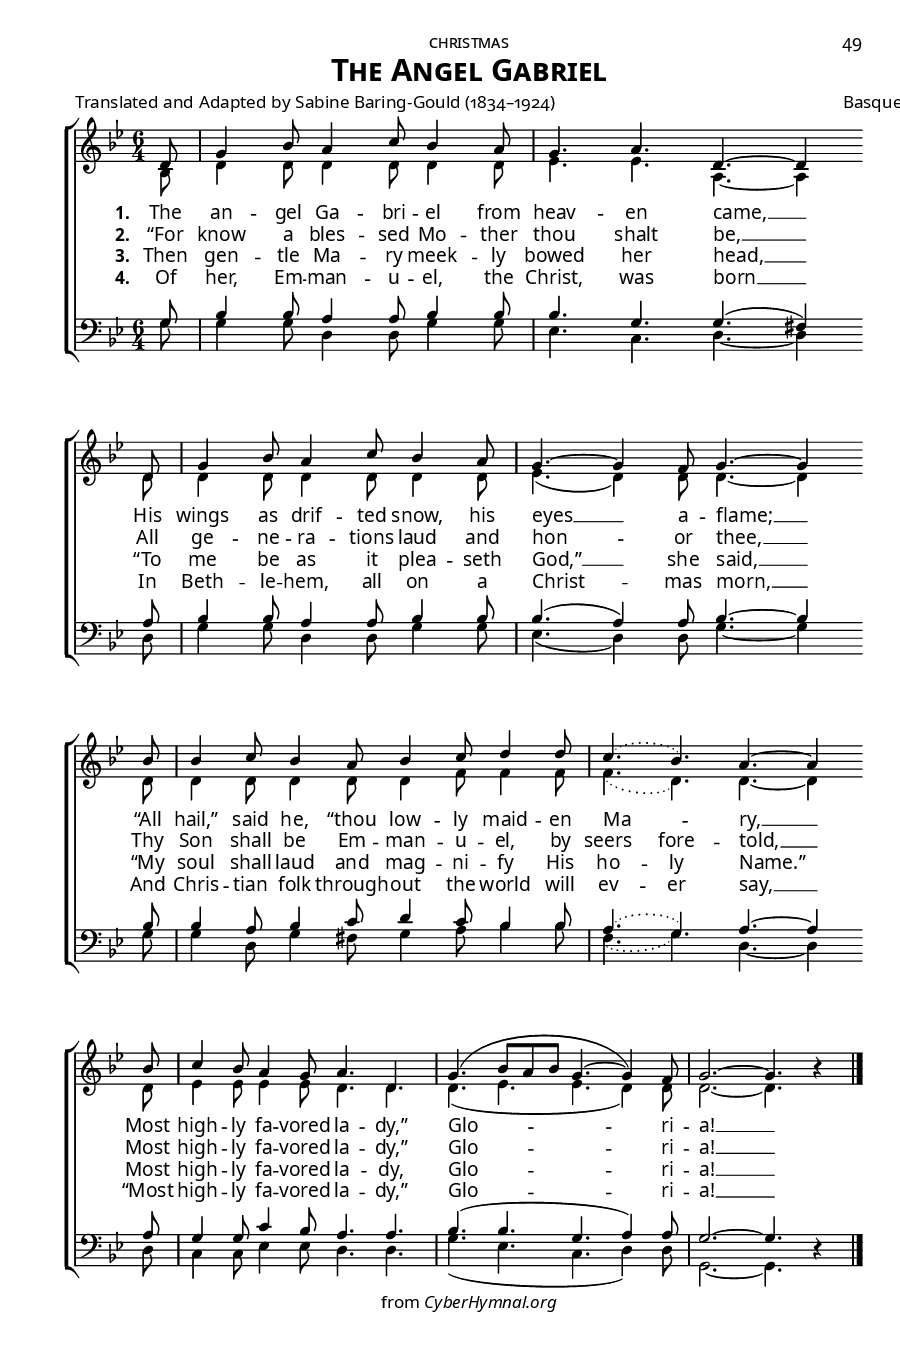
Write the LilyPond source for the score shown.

\version "2.14.2"
\include "../util.ly"
\header {
  title = \markup{\override #'(font-name . "Garamond Premier Pro Semibold"){ \abs-fontsize #15 \smallCapsOldStyle"The Angel Gabriel"}}
  poet = \markup\oldStyleNum"Translated and Adapted by Sabine Baring-Gould (1834–1924)"
  composer = \markup\oldStyleNum"Basque Carol"
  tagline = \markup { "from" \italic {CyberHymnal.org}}
}
\paper {
  %print-all-headers = ##t
  paper-height = 9\in
  paper-width = 6\in
  indent = 0\in
  %system-system-spacing = #'((basic-distance . 10) (padding . 0))
  %system-system-spacing =
  %  #'((basic-distance . 0)
  %     (minimum-distance . 0)
  %     (padding . -0.35)
  %     (stretchability . 100))
  ragged-last-bottom = ##f
  ragged-bottom = ##f
  two-sided = ##t
  inner-margin = 0.5\in
  outer-margin = 0.25\in
  top-margin = 0.25\in
  bottom-margin = 0.25\in
  first-page-number = #049
  print-first-page-number = ##t
  headerLine = \markup{\override #'(font-name . "Garamond Premier Pro") \smallCapsOldStyle"christmas"}
  oddHeaderMarkup = \markup\fill-line{
     \override #'(font-name . "Garamond Premier Pro")\abs-fontsize #8.5
     \combine 
        \fill-line{"" \on-the-fly #print-page-number-check-first
        \oldStylePageNum""
        }
        \fill-line{\headerLine}
  }
  evenHeaderMarkup = \markup {
     \override #'(font-name . "Garamond Premier Pro")\abs-fontsize #8.5
     \combine
        \on-the-fly #print-page-number-check-first
        \oldStylePageNum""
        \fill-line{\headerLine}
  }
}
#(set-global-staff-size 15) \paper{ #(define fonts (make-pango-font-tree "GoudyOlSt BT" "Garamond Premier Pro" "Garamond Premier Pro" (/ 15 20))) }
global = {
  \key bes \major
  \time 6/4
}

sopMusic = \relative c' {
  \partial 8 d8 |
  \partial 8*9 g4 bes8 a4 c8 bes4 a8 |
  g4. a d,~ d4 \bar""\break d8 |
  
  \partial 8*9 g4 bes8 a4 c8 bes4 a8 |
  g4.~ g4 f8 g4.~ g4 \bar""\break bes8 |
  
  bes4 c8 bes4 a8 bes4 c8 d4 d8 |
  \slurDotted c4.( bes) \slurSolid a4.~ a4 \bar""\break bes8 |
  
  c4 bes8 a4 g8 a4. d, |
  g4.( bes8[ a bes] g4.~ g4) f8 |
  \partial 8*11 g2.~ g4. bes4\rest \bar "|."
}
sopWords = \lyricmode {
  
}

altoMusic = \relative c' {
  bes8 |
  d4 d8 d4 d8 d4 d8 |
  ees4. ees a,~ a4 d8 |
  
  d4 d8 d4 d8 d4 d8 |
  ees4.( d4) d8 d4.~ d4 d8 |
  
  d4 d8 d4 d8 d4 f8 f4 f8 |
  \slurDotted f4.( d) \slurSolid d4.~ d4 d8 |
  
  ees4 ees8 ees4 ees8 d4. d4. |
  d4.( ees ees d4) d8 |
  d2.~ d4. s4 \bar "|."
}
altoWords = \lyricmode {
  \dropLyricsV
  \set stanza = #"1. "
  The an -- gel Ga -- bri -- el from heav -- en came, __
  His wings as drif -- ted snow, his eyes __ a -- flame; __
  “All hail,” said he, “thou low -- ly maid -- en Ma -- ry, __
  Most high -- ly fa -- vored la -- dy,” Glo -- ri -- a! __
}
altoWordsII = \lyricmode {
  \dropLyricsV
  \set stanza = #"2. "
  “For know a bles -- sed Mo -- ther thou shalt be, __
  All ge -- ne -- ra -- tions laud and hon -- or thee, __
  Thy Son shall be Em -- man -- u -- el, by
  \set ignoreMelismata = ##t
  seers fore -- 
  \unset ignoreMelismata
  told, __
  Most high -- ly fa -- vored la -- dy,”
  Glo -- ri -- a! __
}
altoWordsIII = \lyricmode {
  \dropLyricsV
  \set stanza = #"3. "
  Then gen -- tle Ma -- ry meek -- ly bowed her head, __
  “To me be as it plea -- seth God,” __ she said, __
  “My soul shall laud and mag -- ni -- fy His
  \set ignoreMelismata = ##t
  ho -- ly
  \unset ignoreMelismata
  Name.”
%8.5x11 __
  Most high -- ly fa -- vored la -- dy,
  Glo -- ri -- a! __
}
altoWordsIV = \lyricmode {
  \dropLyricsV
  \set stanza = #"4. "
  Of her, Em -- man -- u -- el, the Christ, was born __
  In Beth -- le -- hem, all on a Christ -- mas morn, __
  And Chris -- tian folk through -- out the world will
  \set ignoreMelismata = ##t
  ev -- er
  \unset ignoreMelismata
  say, __
  “Most high -- ly fa -- vored la -- dy,”
  Glo -- ri -- a! __
}

tenorMusic = \relative c' {
  g8 |
  bes4 bes8 a4 a8 bes4 bes8 |
  bes4. g g( fis4) a8 |
  
  bes4 bes8 a4 a8 bes4 bes8 |
  bes4.( a4) a8 bes4.~ bes4 bes8 |
  
  bes4 a8 bes4 c8 d4 c8 bes4 bes8 |
  \slurDotted a4.( g) \slurSolid a~ a4 a8 |
  
  g4 g8 c4 bes8 a4. a |
  bes4.( bes g a4) a8 |
  g2.~ g4. d4\rest \bar "|."
}
tenorWords = \lyricmode {

}

bassMusic = \relative c' {
  g8 |
  g4 g8 d4 d8 g4 g8 |
  ees4. c d~ d4 d8 |
  
  g4 g8 d4 d8 g4 g8 |
  ees4.( d4) d8 g4.~ g4 g8 |
  
  g4 d8 g4 fis8 g4 a8 bes4 bes8 |
  \slurDotted f4.( g) \slurSolid d4.~ d4 d8 |
  
  c4 c8 ees4 ees8 d4. d |
  g( ees c d4) d8 |
  g,2.~ g4. s4 \bar "|."
}
bassWords = \lyricmode {

}

\score {
  <<
   \new ChoirStaff <<
    \new Staff = women <<
      \new Voice = "sopranos" { \voiceOne << \global \sopMusic >> }
      \new Voice = "altos" { \voiceTwo << \global \altoMusic >> }
    >>
    \new Lyrics \with { alignAboveContext = #"women" \override VerticalAxisGroup #'nonstaff-relatedstaff-spacing = #'((basic-distance . 1))} \lyricsto "sopranos" \sopWords
    \new Lyrics = "altosIV"  \with { alignBelowContext = #"women" } \lyricsto "sopranos" \altoWordsIV
    \new Lyrics = "altosIII"  \with { alignBelowContext = #"women" } \lyricsto "sopranos" \altoWordsIII
    \new Lyrics = "altosII"  \with { alignBelowContext = #"women" } \lyricsto "sopranos" \altoWordsII
    \new Lyrics = "altos"  \with { alignBelowContext = #"women" } \lyricsto "sopranos" \altoWords
   \new Staff = men <<
      \clef bass
      \new Voice = "tenors" { \voiceOne << \global \tenorMusic >> }
      \new Voice = "basses" { \voiceTwo << \global \bassMusic >> }
    >>
    \new Lyrics \with { alignAboveContext = #"men" \override VerticalAxisGroup #'nonstaff-relatedstaff-spacing = #'((basic-distance . 1)) } \lyricsto "tenors" \tenorWords
    \new Lyrics \with { alignBelowContext = #"men" \override VerticalAxisGroup #'nonstaff-relatedstaff-spacing = #'((basic-distance . 1)) } \lyricsto "basses" \bassWords
  >>
%    \new PianoStaff << \new Staff { \new Voice { \pianoRH } } \new Staff { \clef "bass" \pianoLH } >>
  >>
  \layout {
    \context {
      \Score
      %\override SpacingSpanner #'base-shortest-duration = #(ly:make-moment 1 8)
      %\override SpacingSpanner #'common-shortest-duration = #(ly:make-moment 1 4)
    }
    \context {
      % Remove all empty staves
      % \Staff \RemoveEmptyStaves \override VerticalAxisGroup #'remove-first = ##t
    }
  }
}
